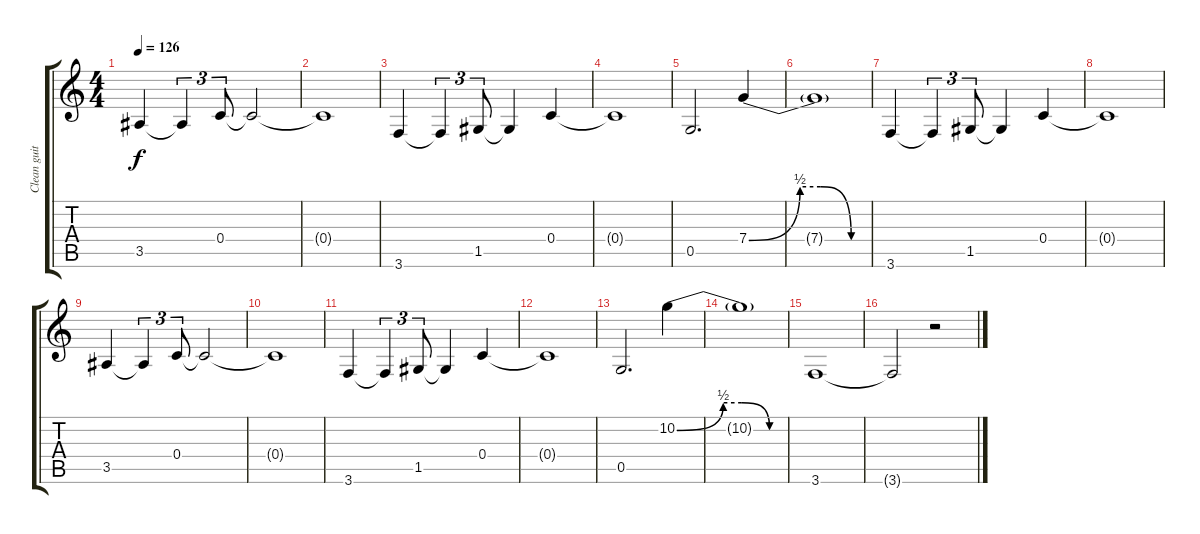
\track ("Clean guitar" "Clean guit") {instrument overdrivenguitar}
\staff {score tabs}
\tuning (D4 A3 F3 C3 G2 D2) {hide}
\ts (4 4)
\tempo 126
\clef g2
\ks c
3.5.4{dy f} 3.5{t}.4{tu (3 2)} 0.4.8{tu (3 2)} 0.4{t}.2 |
0.4{t}.1 |
3.6.4 3.6{t}.4{tu (3 2)} 1.5.8{tu (3 2)} 1.5{t}.4 0.4.4 |
0.4{t}.1 |
0.5.2{d} 7.4{be (custom 0 0 25 2 35 2 50 0 60 0)}.4 |
7.4{t}.1 |
3.6.4 3.6{t}.4{tu (3 2)} 1.5.8{tu (3 2)} 1.5{t}.4 0.4.4 |
0.4{t}.1 |
3.5.4 3.5{t}.4{tu (3 2)} 0.4.8{tu (3 2)} 0.4{t}.2 |
0.4{t}.1 |
3.6.4 3.6{t}.4{tu (3 2)} 1.5.8{tu (3 2)} 1.5{t}.4 0.4.4 |
0.4{t}.1 |
0.5.2{d} 10.2{be (custom 0 0 25 2 35 2 50 0 60 0)}.4 |
10.2{t}.1 |
3.6.1 |
3.6{t}.2 r.2
